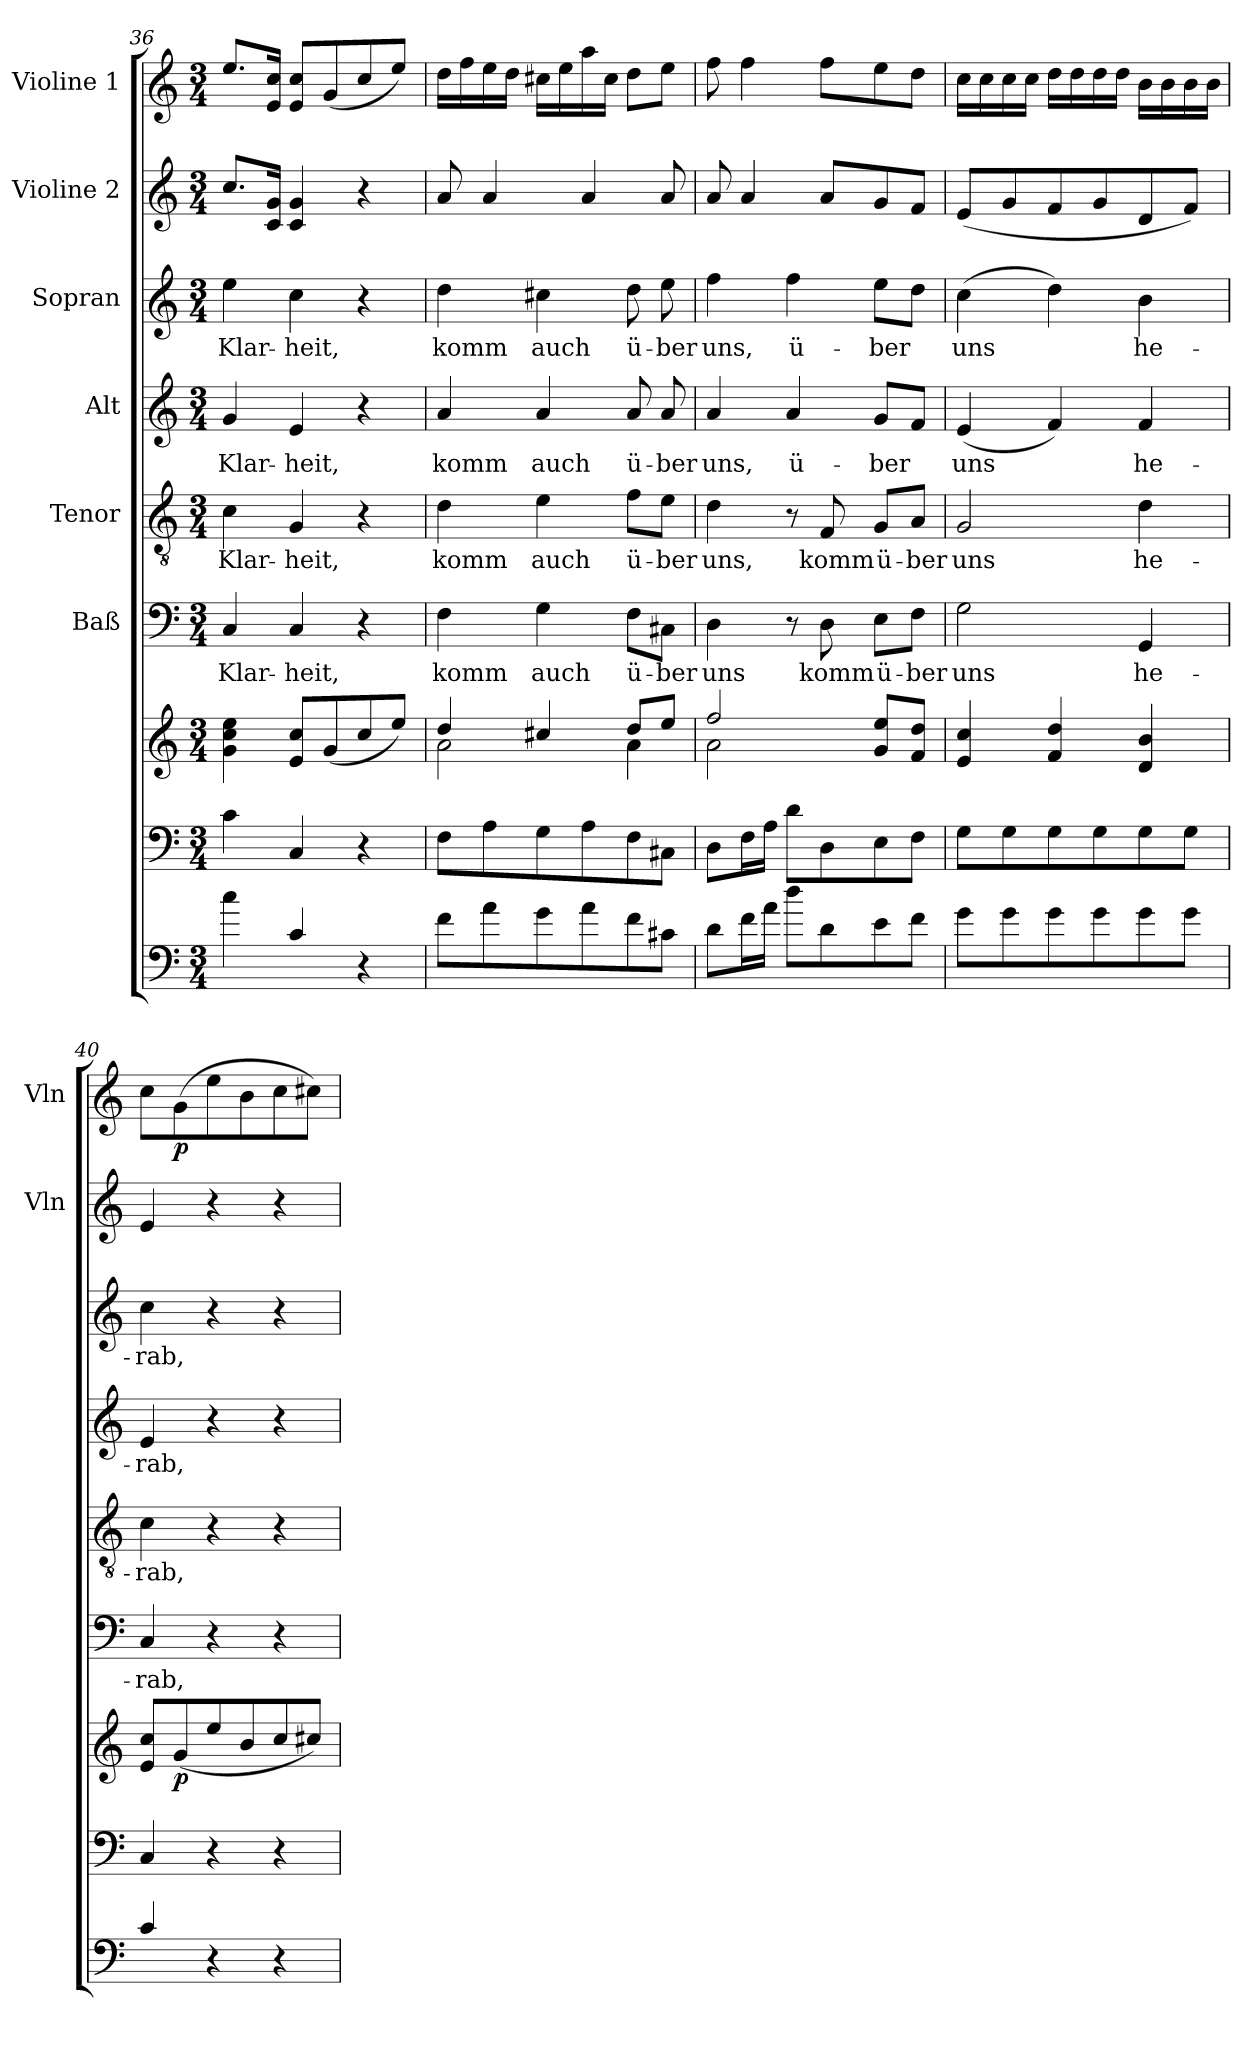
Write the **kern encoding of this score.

**kern	**kern	**kern	**dynam	**kern	**text	**kern	**text	**kern	**text	**kern	**text	**kern	**kern	**dynam
*part8	*part7	*part7	*part7	*part6	*part6	*part5	*part5	*part4	*part4	*part3	*part3	*part2	*part1	*part1
*staff9	*staff8	*staff7	*staff7/8	*staff6	*staff6	*staff5	*staff5	*staff4	*staff4	*staff3	*staff3	*staff2	*staff1	*staff1
*	*	*	*	*I"Baß	*	*I"Tenor	*	*I"Alt	*	*I"Sopran	*	*I"Violine 2	*I"Violine 1	*
*	*	*	*	*	*	*	*	*	*	*	*	*I'Vln	*I'Vln	*
*clefF4	*clefF4	*clefG2	*	*clefF4	*	*clefGv2	*	*clefG2	*	*clefG2	*	*clefG2	*clefG2	*
*ITrd7c12	*	*	*	*	*	*	*	*	*	*	*	*	*	*
*k[]	*k[]	*k[]	*	*k[]	*	*k[]	*	*k[]	*	*k[]	*	*k[]	*k[]	*
*C:	*C:	*C:	*	*C:	*	*C:	*	*C:	*	*C:	*	*C:	*C:	*
*M3/4	*M3/4	*M3/4	*	*M3/4	*	*M3/4	*	*M3/4	*	*M3/4	*	*M3/4	*M3/4	*
=36	=36	=36	=36	=36	=36	=36	=36	=36	=36	=36	=36	=36	=36	=36
!	!	!	!	!	!LO:LY:b	!	!LO:LY:b	!	!LO:LY:b	!	!LO:LY:b	!	!	!
4c\	4c\	4g\ 4cc\ 4ee\	.	4C/	Klar-	4c\	Klar-	4g/	Klar-	4ee\	Klar-	8.cc/L	8.ee/L	.
.	.	.	.	.	.	.	.	.	.	.	.	16c/ 16g/Jk	16e/ 16cc/Jk	.
!	!	!	!	!	!LO:LY:b	!	!LO:LY:b	!	!LO:LY:b	!	!LO:LY:b	!	!	!
4C/	4C/	8e/ 8cc/L	.	4C/	-heit,	4G/	-heit,	4e/	-heit,	4cc\	-heit,	4c/ 4g/	8e/ 8cc/L	.
.	.	(<8g/	.	.	.	.	.	.	.	.	.	.	(<8g/	.
4r	4r	8cc/	.	4r	.	4r	.	4r	.	4r	.	4r	8cc/	.
.	.	8ee/J)	.	.	.	.	.	.	.	.	.	.	8ee/J)	.
=37	=37	=37	=37	=37	=37	=37	=37	=37	=37	=37	=37	=37	=37	=37
*	*	*^	*	*	*	*	*	*	*	*	*	*	*	*
!	!	!	!	!	!	!LO:LY:b	!	!LO:LY:b	!	!LO:LY:b	!	!LO:LY:b	!	!	!
8F\L	8F\L	4dd/	2a\	.	4F\	komm	4d\	komm	4a/	komm	4dd\	komm	8a/	16dd\LL	.
.	.	.	.	.	.	.	.	.	.	.	.	.	.	16ff\	.
8A\	8A\	.	.	.	.	.	.	.	.	.	.	.	4a/	16ee\	.
.	.	.	.	.	.	.	.	.	.	.	.	.	.	16dd\JJ	.
!	!	!	!	!	!	!LO:LY:b	!	!LO:LY:b	!	!LO:LY:b	!	!LO:LY:b	!	!	!
8G\	8G\	4cc#X/	.	.	4G\	auch	4e\	auch	4a/	auch	4cc#X\	auch	.	16cc#X\LL	.
.	.	.	.	.	.	.	.	.	.	.	.	.	.	16ee\	.
8A\	8A\	.	.	.	.	.	.	.	.	.	.	.	4a/	16aa\	.
.	.	.	.	.	.	.	.	.	.	.	.	.	.	16cc#\JJ	.
!	!	!	!	!	!	!LO:LY:b	!	!LO:LY:b	!	!LO:LY:b	!	!LO:LY:b	!	!	!
8F\	8F\	8dd/L	4a\	.	8F\L	ü-	8f\L	ü-	8a/	ü-	8dd\	ü-	.	8dd\L	.
!	!	!	!	!	!	!LO:LY:b	!	!LO:LY:b	!	!LO:LY:b	!	!LO:LY:b	!	!	!
8C#X\J	8C#X\J	8ee/J	.	.	8C#X\J	-ber	8e\J	-ber	8a/	-ber	8ee\	-ber	8a/	8ee\J	.
=38	=38	=38	=38	=38	=38	=38	=38	=38	=38	=38	=38	=38	=38	=38	=38
!	!	!	!	!	!	!LO:LY:b	!	!LO:LY:b	!	!LO:LY:b	!	!LO:LY:b	!	!	!
8D\L	8D\L	2ff/	2a\	.	4D\	uns	4d\	uns,	4a/	uns,	4ff\	uns,	8a/	8ff\	.
16F\L	16F\L	.	.	.	.	.	.	.	.	.	.	.	4a/	4ff\	.
16A\JJ	16A\JJ	.	.	.	.	.	.	.	.	.	.	.	.	.	.
!	!	!	!	!	!	!	!	!	!	!LO:LY:b	!	!LO:LY:b	!	!	!
8d\L	8d\L	.	.	.	8r	.	8r	.	4a/	ü-	4ff\	ü-	.	.	.
!	!	!	!	!	!	!LO:LY:b	!	!LO:LY:b	!	!	!	!	!	!	!
8D\	8D\	.	.	.	8D\	komm	8F/	komm	.	.	.	.	8a/L	8ff\L	.
!	!	!	!	!	!	!LO:LY:b	!	!LO:LY:b	!	!LO:LY:b	!	!LO:LY:b	!	!	!
8E\	8E\	8g/ 8ee/L	4ryy	.	8E\L	ü-	8G/L	ü-	8g/L	-ber	8ee\L	-ber	8g/	8ee\	.
!	!	!	!	!	!	!LO:LY:b	!	!LO:LY:b	!	!	!	!	!	!	!
8F\J	8F\J	8f/ 8dd/J	.	.	8F\J	-ber	8A/J	-ber	8f/J	.	8dd\J	.	8f/J	8dd\J	.
*	*	*v	*v	*	*	*	*	*	*	*	*	*	*	*	*
=39	=39	=39	=39	=39	=39	=39	=39	=39	=39	=39	=39	=39	=39	=39
!	!	!	!	!	!LO:LY:b	!	!LO:LY:b	!	!LO:LY:b	!	!LO:LY:b	!	!	!
8G\L	8G\L	4e/ 4cc/	.	2G\	uns	2G/	uns	(<4e/	uns	(>4cc\	uns	(<8e/L	16cc\LL	.
.	.	.	.	.	.	.	.	.	.	.	.	.	16cc\	.
8G\	8G\	.	.	.	.	.	.	.	.	.	.	8g/	16cc\	.
.	.	.	.	.	.	.	.	.	.	.	.	.	16cc\JJ	.
8G\	8G\	4f/ 4dd/	.	.	.	.	.	4f/)	.	4dd\)	.	8f/	16dd\LL	.
.	.	.	.	.	.	.	.	.	.	.	.	.	16dd\	.
8G\	8G\	.	.	.	.	.	.	.	.	.	.	8g/	16dd\	.
.	.	.	.	.	.	.	.	.	.	.	.	.	16dd\JJ	.
!	!	!	!	!	!LO:LY:b	!	!LO:LY:b	!	!LO:LY:b	!	!LO:LY:b	!	!	!
8G\	8G\	4d/ 4b/	.	4GG/	he-	4d\	he-	4f/	he-	4b\	he-	8d/	16b\LL	.
.	.	.	.	.	.	.	.	.	.	.	.	.	16b\	.
8G\J	8G\J	.	.	.	.	.	.	.	.	.	.	8f/J)	16b\	.
.	.	.	.	.	.	.	.	.	.	.	.	.	16b\JJ	.
!!LO:PB:g=z
=40	=40	=40	=40	=40	=40	=40	=40	=40	=40	=40	=40	=40	=40	=40
!	!	!	!	!	!LO:LY:b	!	!LO:LY:b	!	!LO:LY:b	!	!LO:LY:b	!	!	!
4C/	4C/	8e/ 8cc/L	.	4C/	-rab,	4c\	-rab,	4e/	-rab,	4cc\	-rab,	4e/	8cc\L	.
!	!	!	!LO:DY:b	!	!	!	!	!	!	!	!	!	!	!LO:DY:b
.	.	(<8g/	p	.	.	.	.	.	.	.	.	.	(>8g\	p
4r	4r	8ee/	.	4r	.	4r	.	4r	.	4r	.	4r	8ee\	.
.	.	8b/	.	.	.	.	.	.	.	.	.	.	8b\	.
4r	4r	8cc/	.	4r	.	4r	.	4r	.	4r	.	4r	8cc\	.
.	.	8cc#X/J)	.	.	.	.	.	.	.	.	.	.	8cc#X\J)	.
=	=	=	=	=	=	=	=	=	=	=	=	=	=	=
*-	*-	*-	*-	*-	*-	*-	*-	*-	*-	*-	*-	*-	*-	*-
